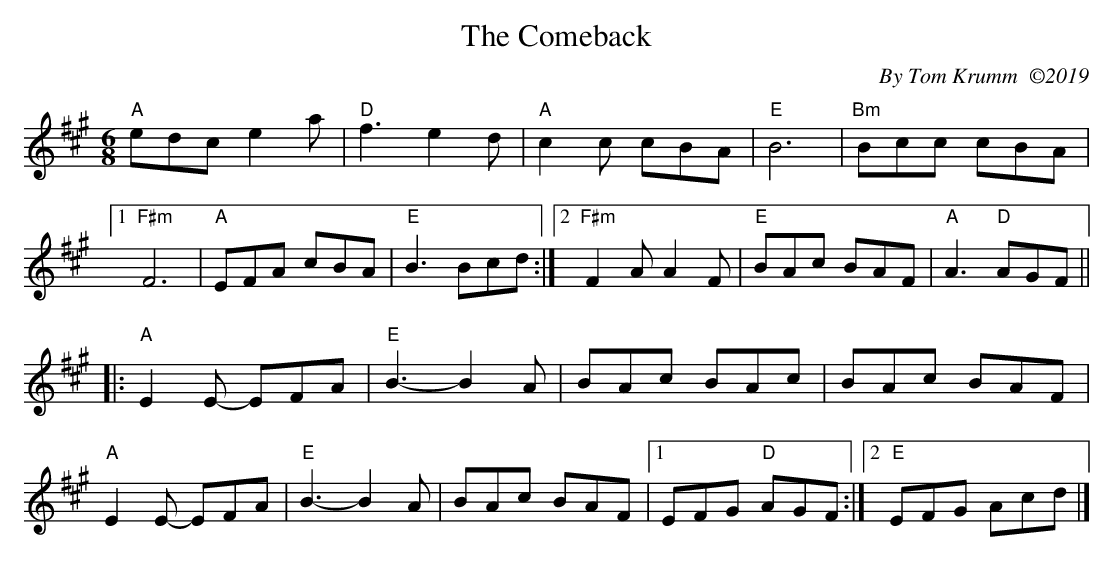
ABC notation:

X:1
T:Comeback, The
C:By Tom Krumm  ©2019
L:1/8
M:6/8
K:A
"A" edc e2 a |"D" f3 e2 d |"A" c2 c cBA |"E" B6 |"Bm" Bcc cBA \
|1"F#m" F6 |"A" EFA cBA | "E" B3 Bcd :|2"F#m" F2 A A2 F |"E" BAc BAF |"A" A3"D" AGF ||
|:"A" E2 E- EFA |"E" B3- B2 A | BAc BAc | BAc BAF |
"A" E2 E- EFA |"E" B3- B2 A |$ BAc BAF |1 EFG"D" AGF :|2"E" EFG Acd |]
